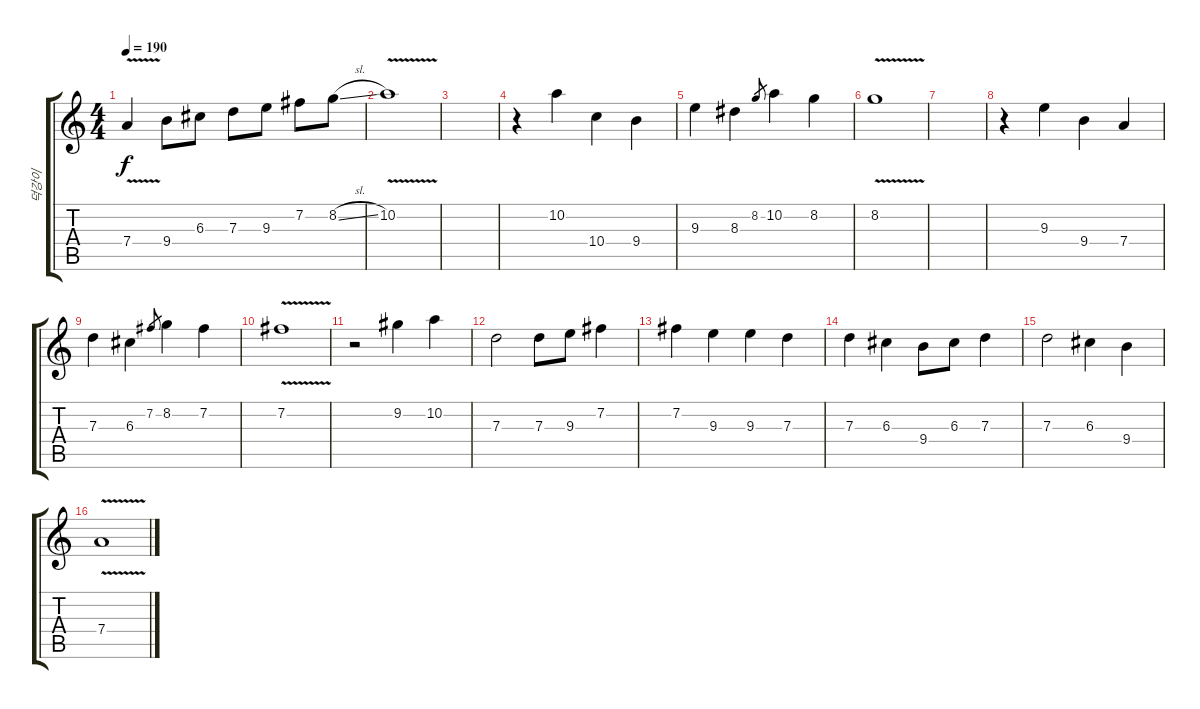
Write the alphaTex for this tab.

\track ("덕강이" "덕강이") {instrument acousticguitarsteel}
\staff {score tabs}
\tuning (E4 B3 G3 D3 A2 E2) {hide}
\ts (4 4)
\tempo 190
\clef g2
\ks c
7.4{v}.4{dy f} 9.4.8 6.3.8 7.3.8 9.3.8 7.2.8 8.2{sl}.8 |
10.2{v}.1 |
|
r.4 10.2.4 10.4.4 9.4.4 |
9.3.4 8.3.4 8.2.8{gr} 10.2.4 8.2.4 |
8.2{v}.1 |
|
r.4 9.3.4 9.4.4 7.4.4 |
7.3.4 6.3.4 7.2.8{gr} 8.2.4 7.2.4 |
7.2{v}.1 |
r.2 9.2.4 10.2.4 |
7.3.2 7.3.8 9.3.8 7.2.4 |
7.2.4 9.3.4 9.3.4 7.3.4 |
7.3.4 6.3.4 9.4.8 6.3.8 7.3.4 |
7.3.2 6.3.4 9.4.4 |
7.4{v}.1
